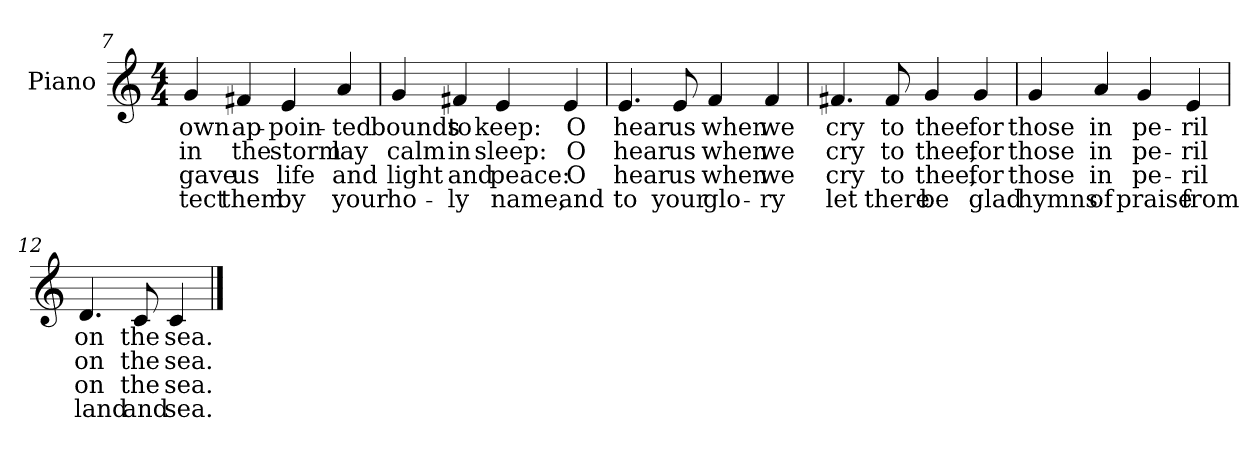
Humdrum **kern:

**kern	**text	**text	**text	**text
*part1	*part1	*part1	*part1	*part1
*staff1	*staff1	*staff1	*staff1	*staff1
*I"Piano	*	*	*	*
*I'Pno.	*	*	*	*
*clefG2	*	*	*	*
*k[]	*	*	*	*
*C:	*	*	*	*
*M4/4	*	*	*	*
=7	=7	=7	=7	=7
!	!LO:LY:b:color=#000000	!LO:LY:b:color=#000000	!LO:LY:b:color=#000000	!LO:LY:b:color=#000000
4gi/	own	in	-gave	tect
!	!LO:LY:b:color=#000000	!LO:LY:b:color=#000000	!LO:LY:b:color=#000000	!LO:LY:b:color=#000000
4f#Xi/	ap-	the	us	them
!	!LO:LY:b:color=#000000	!LO:LY:b:color=#000000	!LO:LY:b:color=#000000	!LO:LY:b:color=#000000
4ei/	-poin-	storm	life	by
!	!LO:LY:b:color=#000000	!LO:LY:b:color=#000000	!LO:LY:b:color=#000000	!LO:LY:b:color=#000000
4ai/	-ted	lay	and	your
=8	=8	=8	=8	=8
!	!LO:LY:b:color=#000000	!LO:LY:b:color=#000000	!LO:LY:b:color=#000000	!LO:LY:b:color=#000000
4gi/	bounds	calm	light	ho-
!	!LO:LY:b:color=#000000	!LO:LY:b:color=#000000	!LO:LY:b:color=#000000	!LO:LY:b:color=#000000
4f#Xi/	to	in	-and	ly
!	!LO:LY:b:color=#000000	!LO:LY:b:color=#000000	!LO:LY:b:color=#000000	!LO:LY:b:color=#000000
4ei/	keep:	sleep:	peace:	name,
!	!LO:LY:b:color=#000000	!LO:LY:b:color=#000000	!LO:LY:b:color=#000000	!LO:LY:b:color=#000000
4ei/	O	O	O	and
!!LO:LB:g=z
=9	=9	=9	=9	=9
!	!LO:LY:b:color=#000000	!LO:LY:b:color=#000000	!LO:LY:b:color=#000000	!LO:LY:b:color=#000000
4.ei/	hear	hear	hear	to
!	!LO:LY:b:color=#000000	!LO:LY:b:color=#000000	!LO:LY:b:color=#000000	!LO:LY:b:color=#000000
8ei/	us	us	us	your
!	!LO:LY:b:color=#000000	!LO:LY:b:color=#000000	!LO:LY:b:color=#000000	!LO:LY:b:color=#000000
4fi/	when	when	when	glo-
!	!LO:LY:b:color=#000000	!LO:LY:b:color=#000000	!LO:LY:b:color=#000000	!LO:LY:b:color=#000000
4fi/	we	we	-we	ry
=10	=10	=10	=10	=10
!	!LO:LY:b:color=#000000	!LO:LY:b:color=#000000	!LO:LY:b:color=#000000	!LO:LY:b:color=#000000
4.f#Xi/	cry	cry	cry	let
!	!LO:LY:b:color=#000000	!LO:LY:b:color=#000000	!LO:LY:b:color=#000000	!LO:LY:b:color=#000000
8f#i/	to	to	to	there
!	!LO:LY:b:color=#000000	!LO:LY:b:color=#000000	!LO:LY:b:color=#000000	!LO:LY:b:color=#000000
4gi/	thee	thee,	thee,	be
!	!LO:LY:b:color=#000000	!LO:LY:b:color=#000000	!LO:LY:b:color=#000000	!LO:LY:b:color=#000000
4gi/	for	for	for	glad
!!LO:LB:g=z
=11	=11	=11	=11	=11
!	!LO:LY:b:color=#000000	!LO:LY:b:color=#000000	!LO:LY:b:color=#000000	!LO:LY:b:color=#000000
4gi/	those	those	those	hymns
!	!LO:LY:b:color=#000000	!LO:LY:b:color=#000000	!LO:LY:b:color=#000000	!LO:LY:b:color=#000000
4ai/	in	in	in	of
!	!LO:LY:b:color=#000000	!LO:LY:b:color=#000000	!LO:LY:b:color=#000000	!LO:LY:b:color=#000000
4gi/	pe-	pe-	pe-	-praise
!	!LO:LY:b:color=#000000	!LO:LY:b:color=#000000	!LO:LY:b:color=#000000	!LO:LY:b:color=#000000
4ei/	-ril	-ril	ril	from
=12	=12	=12	=12	=12
!	!LO:LY:b:color=#000000	!LO:LY:b:color=#000000	!LO:LY:b:color=#000000	!LO:LY:b:color=#000000
4.di/	on	on	on	land
!	!LO:LY:b:color=#000000	!LO:LY:b:color=#000000	!LO:LY:b:color=#000000	!LO:LY:b:color=#000000
8ci/	the	the	the	and
!	!LO:LY:b:color=#000000	!LO:LY:b:color=#000000	!LO:LY:b:color=#000000	!LO:LY:b:color=#000000
4ci/	sea.	sea.	sea.	sea.
==	==	==	==	==
*-	*-	*-	*-	*-
